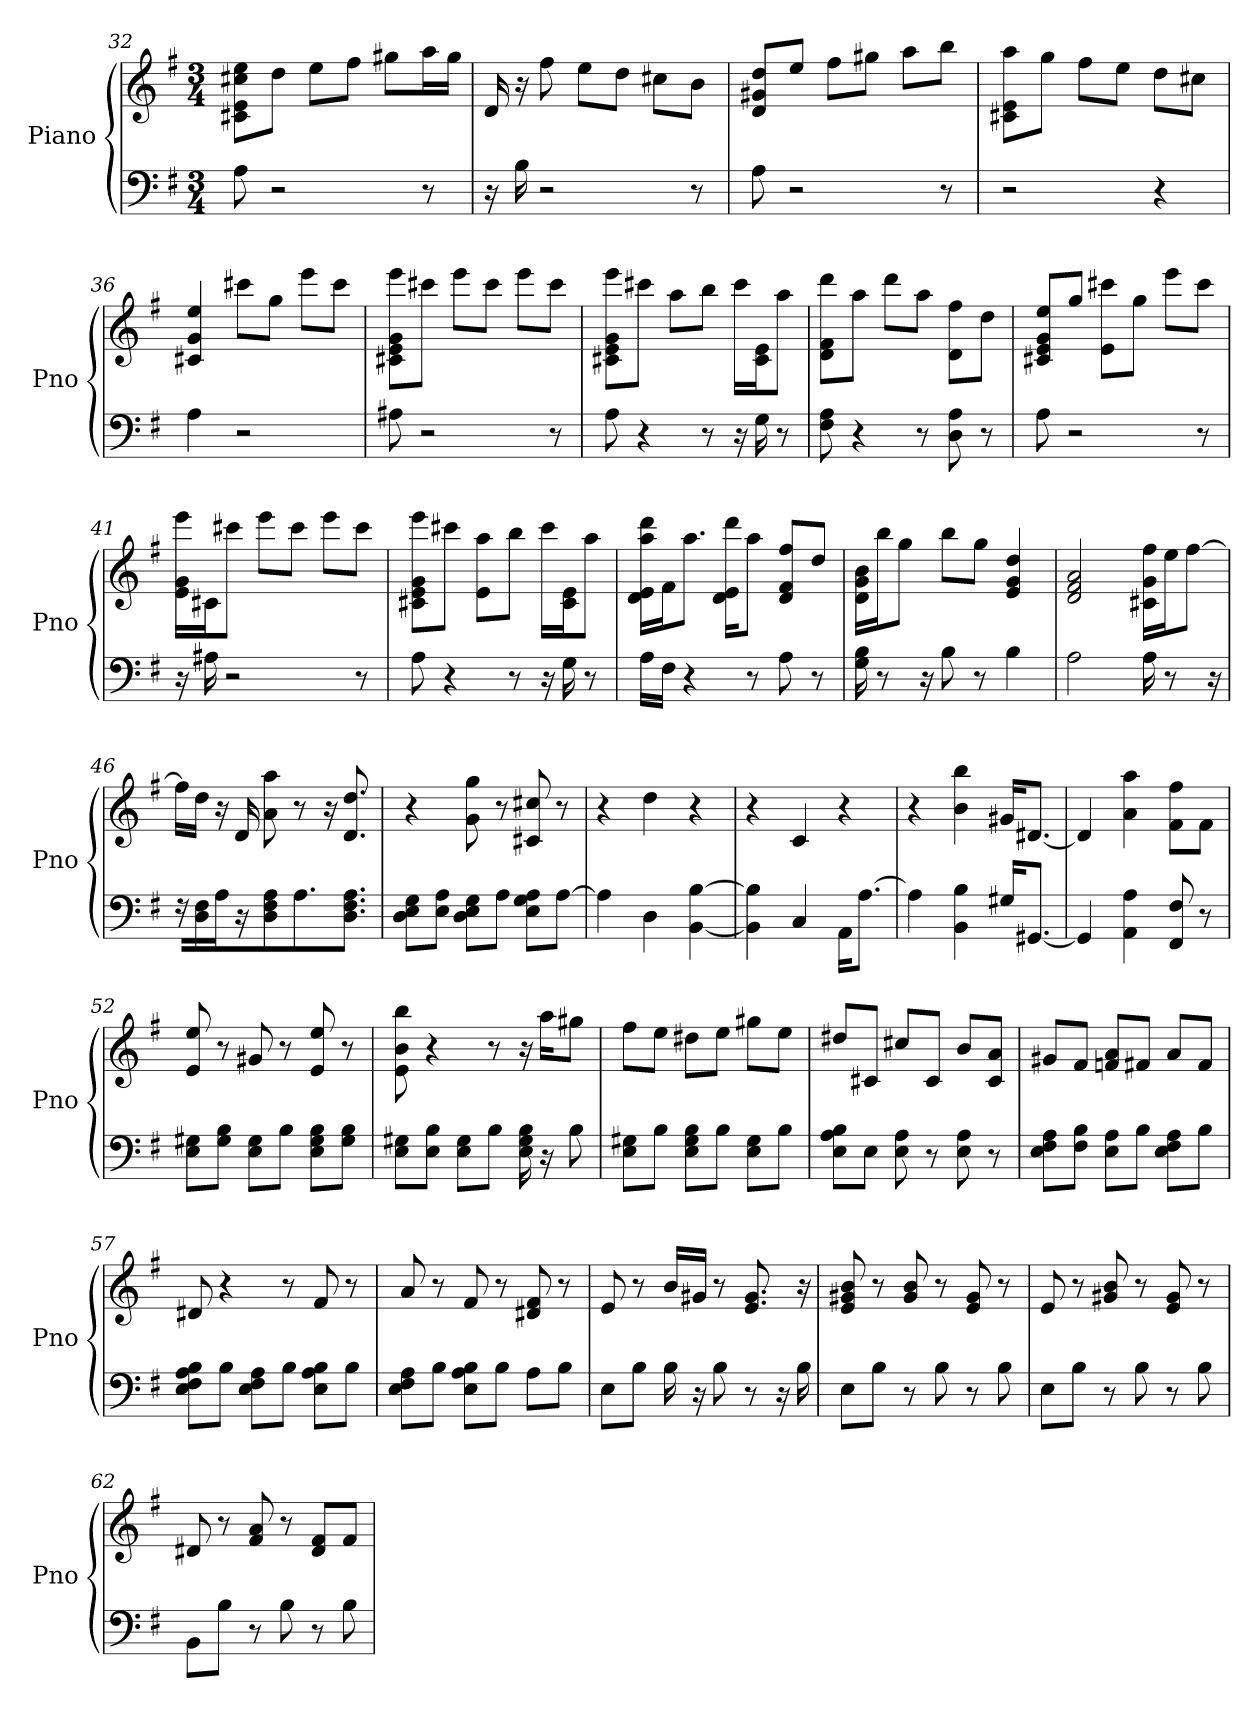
**kern	**kern
*part1	*part1
*staff2	*staff1
*I"Piano	*
*I'Pno	*
*clefF4	*clefG2
*k[f#]	*k[f#]
*G:	*G:
*M3/4	*M3/4
=32	=32
8A	8ee\ 8cc#\ 8e\ 8c#\L
2r	8dd\J
.	8ee\L
.	8ff#\J
.	8gg#\L
8r	16aa\L
.	16gg#\JJ
=33	=33
16r	16d
16B	16r
2r	8ff#
.	8ee\L
.	8dd\J
.	8cc#\L
8r	8b\J
=34	=34
8A	8d/ 8g#/ 8dd/L
2r	8ee/J
.	8ff#\L
.	8gg#\J
.	8aa\L
8r	8bb\J
=35	=35
2r	8aa\ 8e\ 8c#\L
.	8gg\J
.	8ff#\L
.	8ee\J
4r	8dd\L
.	8cc#\J
=36	=36
4A	4g 4c# 4ee
2r	8ccc#\L
.	8gg\J
.	8eee\L
.	8ccc#\J
=37	=37
8A#	8eee\ 8g\ 8e\ 8c#\L
2r	8ccc#\J
.	8eee\L
.	8ccc#\J
.	8eee\L
8r	8ccc#\J
=38	=38
8A	8eee\ 8e\ 8c#\ 8g\L
4r	8ccc#\J
.	8aa\L
8r	8bb\J
16r	16ccc#\LL
16G	16c#\ 16e\J
8r	8aa\J
=39	=39
8F# 8A	8ddd\ 8d\ 8f#\L
4r	8aa\J
.	8ddd\L
8r	8aa\J
8A 8D	8ff#\ 8d\L
8r	8dd\J
=40	=40
8A	8c#/ 8ee/ 8g/ 8e/L
2r	8gg/J
.	8ccc#\ 8e\L
.	8gg\J
.	8eee\L
8r	8ccc#\J
=41	=41
16r	16eee\ 16g\ 16e\LL
16A#	16c#\J
2r	8ccc#\J
.	8eee\L
.	8ccc#\J
.	8eee\L
8r	8ccc#\J
=42	=42
8A	8eee\ 8e\ 8g\ 8c#\L
4r	8ccc#\J
.	8aa\ 8e\L
8r	8bb\J
16r	16ccc#\LL
16G	16c#\ 16e\J
8r	8aa\J
=43	=43
16A\LL	16ddd\ 16d\ 16e\ 16aa\LL
16F#\JJ	16f#\J
4r	8.aa\J
.	16ddd\ 16d\ 16e\KL
8r	8aa\J
8A	8d/ 8f#/ 8ff#/L
8r	8dd/J
=44	=44
16G 16B	16g\ 16b\ 16d\LL
8r	16bb\J
.	8gg\J
16r	.
8B	8bb\L
8r	8gg\J
4B	4g 4dd 4e
=45	=45
2A	2a 2f# 2d
16A	16ff#\ 16c#\ 16g\LL
8r	16ee\J
.	[8ff#\J
16r	.
=46	=46
16r	16ff#\LL]
16D\ 16F#\LL	16dd\JJ
16A\JJ	16r
16r	16d
8F#\ 8A\ 8D\L	8a 8aa
8.A\J	8r
.	16r
8.F# 8.D 8.AJ	8.d 8.dd
=47	=47
8E\ 8D\ 8G\L	4r
8E\ 8A\J	.
8G\ 8D\ 8E\L	8g 8gg
8A\J	8r
8A\ 8E\ 8G\L	8cc# 8c#
[8A\J	8r
=48	=48
4A]	4r
4D	4dd
[4B [4BB	4r
=49	=49
4B] 4BB]	4r
4C	4c
16AA\KL	4r
[8.A\J	.
=50	=50
4A]	4r
4B 4BB	4b 4bb
16G#/KL	16g#/KL
[8.GG#/J	[8.d#/J
=51	=51
4GG#]	4d#]
4A 4AA	4aa 4a
8FF# 8F#	8ff#\ 8f#\L
8r	8f#\J
=52	=52
8E\ 8G#\L	8ee 8e
8G#\ 8B\J	8r
8G#\ 8E\L	8g#
8B\J	8r
8G#\ 8B\ 8E\L	8ee 8e
8G#\ 8B\J	8r
=53	=53
8E\ 8G#\L	8b 8e 8bb
8E\ 8B\J	4r
8E\ 8G#\L	.
8B\J	8r
16E 16B 16G#	16r
16r	16aa\KL
8B	8gg#\J
=54	=54
8E\ 8G#\L	8ff#\L
8B\J	8ee\J
8G#\ 8B\ 8E\L	8dd#\L
8B\J	8ee\J
8G#\ 8E\L	8gg#\L
8B\J	8ee\J
=55	=55
8E\ 8A\ 8B\L	8dd#/L
8E\J	8c#/J
8A 8E	8cc#/L
8r	8c#/J
8A 8E	8b/L
8r	8a/ 8c#/J
=56	=56
8A\ 8E\ 8F#\L	8g#/L
8F#\ 8B\J	8f#/J
8A\ 8E\L	8a/ 8f/L
8B\J	8f#/J
8F#\ 8E\ 8A\L	8a/L
8B\J	8f#/J
=57	=57
8B\ 8F#\ 8E\ 8A\L	8d#
8B\J	4r
8F#\ 8E\ 8A\L	.
8B\J	8r
8B\ 8E\ 8A\L	8f#
8B\J	8r
=58	=58
8E\ 8A\ 8F#\L	8a
8B\J	8r
8A\ 8E\ 8B\L	8f#
8B\J	8r
8A\L	8f# 8d#
8B\J	8r
=59	=59
8E\L	8e
8B\J	8r
16B	16b/LL
16r	16g#/JJ
8B	8r
8r	8.g# 8.e
16r	.
16B	16r
=60	=60
8E\L	8g# 8e 8b
8B\J	8r
8r	8g# 8b
8B	8r
8r	8e 8g#
8B	8r
=61	=61
8E\L	8e
8B\J	8r
8r	8b 8g#
8B	8r
8r	8e 8g#
8B	8r
=62	=62
8BB\L	8d#
8B\J	8r
8r	8a 8f#
8B	8r
8r	8f#/ 8d#/L
8B	8f#/J
=	=
*-	*-
